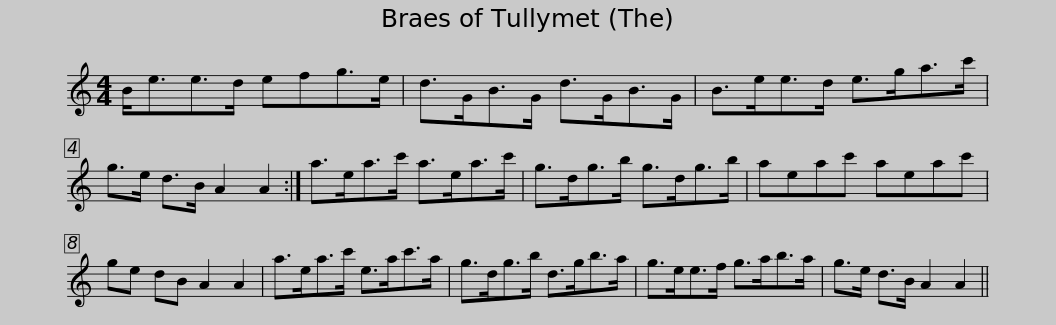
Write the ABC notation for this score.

X:1
L:1/8
M:4/4
I:linebreak $
K:C
V:1 treble
V:1
 B<ee>d efg>e | d>GB>G d>GB>G | B>ee>d e>ga>c' | g>e d>B A2 A2 :|$ a>ea>c' a>ea>c' | %5
 g>dg>b g>dg>b | aeac' aeac' | ge dB A2 A2 | a>ea>c' e>ac'>a |$ g>dg>b d>gb>a | %10
 g>ee>f g>ab>a | g>e d>B A2 A2 || %12
